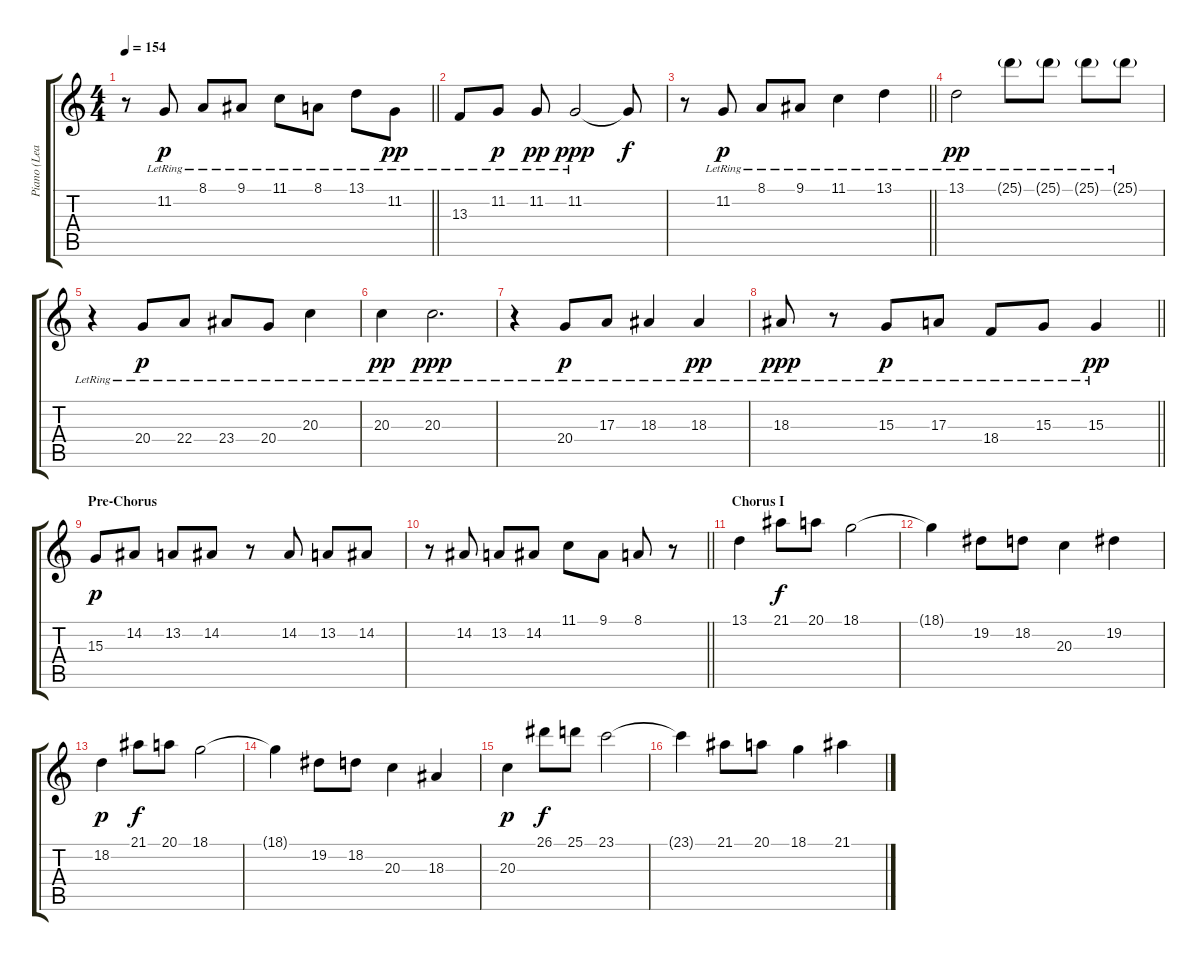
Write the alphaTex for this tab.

\track ("Piano (Lead)" "Piano (Lea") {instrument acousticgrandpiano}
\staff {score tabs}
\tuning (Db4 Ab3 E3 B2 Gb2 B1) {hide}
\ts (4 4)
\tempo 154
\clef g2
\barLineRight lightlight
\ks c
r.8{dy pp} 11.2{lr}.8{dy p} 8.1{lr}.8 9.1{lr}.8 11.1{lr}.8 8.1{lr}.8 13.1{lr}.8 11.2{lr}.8{dy pp} |
13.3{lr}.8 11.2{lr}.8{dy p} 11.2{lr}.8{dy pp} 11.2{lr}.2{dy ppp} 11.2{t}.8{dy f} |
\barLineRight lightlight
r.8 11.2{lr}.8{dy p} 8.1{lr}.8 9.1{lr}.8 11.1{lr}.4 13.1{lr}.4 |
13.1{lr}.2{dy pp} 25.1{g lr}.8 25.1{g lr}.8 25.1{g lr}.8 25.1{g lr}.8 |
r.4 20.4{lr}.8{dy p} 22.4{lr}.8 23.4{lr}.8 20.4{lr}.8 20.3{lr}.4 |
20.3{lr}.4{dy pp} 20.3{lr}.2{d dy ppp} |
r.4 20.4{lr}.8{dy p} 17.3{lr}.8 18.3{lr}.4 18.3{lr}.4{dy pp} |
\barLineRight lightlight
18.3{lr}.8{dy ppp} r.8 15.3{lr}.8{dy p} 17.3{lr}.8 18.4{lr}.8 15.3{lr}.8 15.3{lr}.4{dy pp} |
\section ("" "Pre-Chorus")
15.3.8{dy p} 14.2.8 13.2.8 14.2.8 r.8 14.2.8 13.2.8 14.2.8 |
\barLineRight lightlight
r.8 14.2.8 13.2.8 14.2.8 11.1.8 9.1.8 8.1.8 r.8 |
\section ("" "Chorus I")
13.1.4{volume 10 instrument acousticgrandpiano} 21.1.8{dy f} 20.1.8 18.1.2 |
18.1{t}.4 19.2.8 18.2.8 20.3.4 19.2.4 |
18.2.4{dy p} 21.1.8{dy f} 20.1.8 18.1.2 |
18.1{t}.4 19.2.8 18.2.8 20.3.4 18.3.4 |
20.3.4{dy p} 26.1.8{dy f} 25.1.8 23.1.2 |
23.1{t}.4 21.1.8 20.1.8 18.1.4 21.1.4
